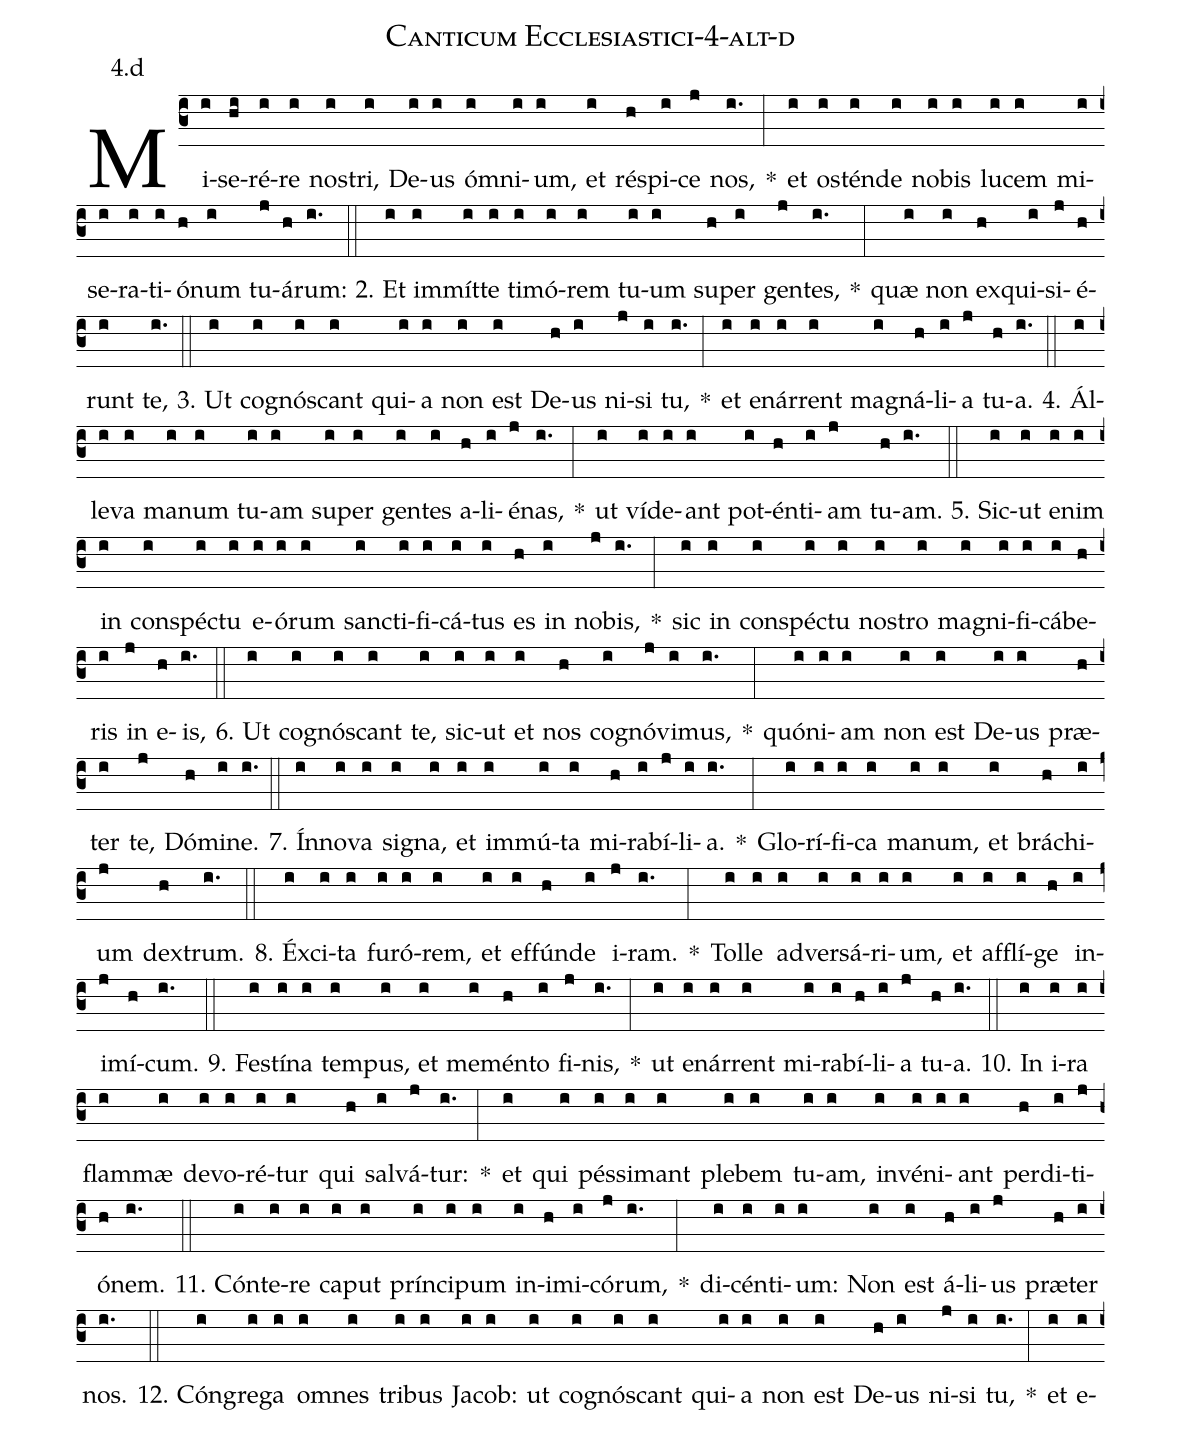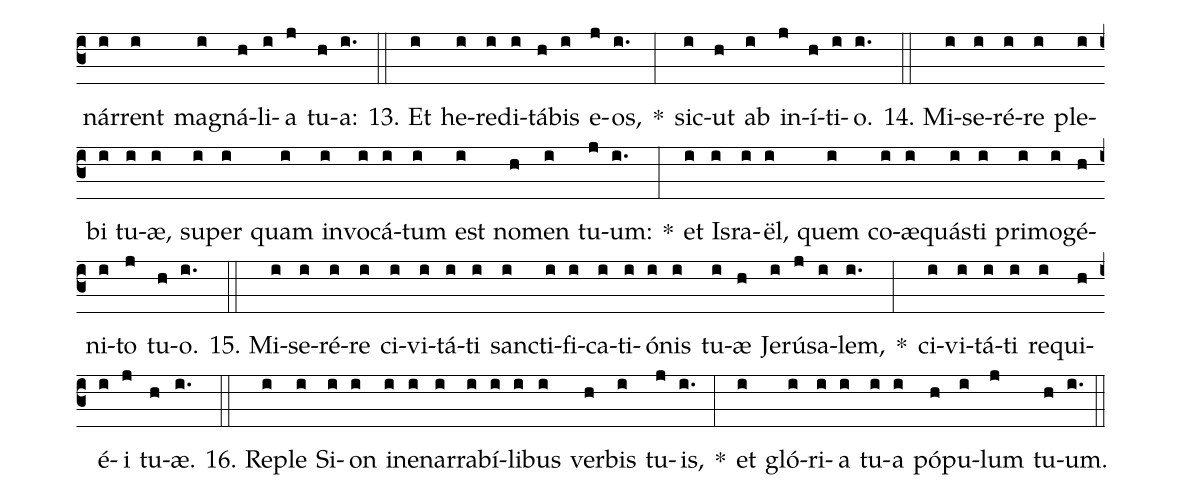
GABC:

name: Canticum Ecclesiastici-4-alt-d;
annotation: 4.d;
%%
(c3)Mi(i)se(hi)ré(i)re(i) nos(i)tri,(i) De(i)us(i) óm(i)ni(i)um,(i) et(i) ré(h)spi(i)ce(j) nos,(i.) *(:) et(i) os(i)tén(i)de(i) no(i)bis(i) lu(i)cem(i) mi(i)se(i)ra(i)ti(i)ó(h)num(i) tu(j)á(h)rum:(i.) (::)
2. Et(i) im(i)mít(i)te(i) ti(i)mó(i)rem(i) tu(i)um(i) su(h)per(i) gen(j)tes,(i.) *(:) quæ(i) non(i) ex(h)qui(i)si(j)é(h)runt(i) te,(i.) (::)
3. Ut(i) co(i)gnós(i)cant(i) qui(i)a(i) non(i) est(i) De(h)us(i) ni(j)si(i) tu,(i.) *(:) et(i) e(i)nár(i)rent(i) ma(i)gná(h)li(i)a(j) tu(h)a.(i.) (::)
4. Ál(i)le(i)va(i) ma(i)num(i) tu(i)am(i) su(i)per(i) gen(i)tes(i) a(h)li(i)é(j)nas,(i.) *(:) ut(i) ví(i)de(i)ant(i) pot(i)én(h)ti(i)am(j) tu(h)am.(i.) (::)
5. Sic(i)ut(i) e(i)nim(i) in(i) con(i)spéc(i)tu(i) e(i)ó(i)rum(i) sanc(i)ti(i)fi(i)cá(i)tus(i) es(h) in(i) no(j)bis,(i.) *(:) sic(i) in(i) con(i)spéc(i)tu(i) nos(i)tro(i) ma(i)gni(i)fi(i)cá(i)be(h)ris(i) in(j) e(h)is,(i.) (::)
6. Ut(i) co(i)gnós(i)cant(i) te,(i) sic(i)ut(i) et(i) nos(h) co(i)gnó(j)vi(i)mus,(i.) *(:) quón(i)i(i)am(i) non(i) est(i) De(i)us(i) præ(h)ter(i) te,(j) Dó(h)mi(i)ne.(i.) (::)
7. Ín(i)no(i)va(i) si(i)gna,(i) et(i) im(i)mú(i)ta(i) mi(h)ra(i)bí(j)li(i)a.(i.) *(:) Glo(i)rí(i)fi(i)ca(i) ma(i)num,(i) et(i) brá(h)chi(i)um(j) dex(h)trum.(i.) (::)
8. Éx(i)ci(i)ta(i) fu(i)ró(i)rem,(i) et(i) ef(i)fún(h)de(i) i(j)ram.(i.) *(:) Tol(i)le(i) ad(i)ver(i)sá(i)ri(i)um,(i) et(i) af(i)flí(i)ge(h) in(i)i(j)mí(h)cum.(i.) (::)
9. Fes(i)tí(i)na(i) tem(i)pus,(i) et(i) me(i)mén(h)to(i) fi(j)nis,(i.) *(:) ut(i) e(i)nár(i)rent(i) mi(i)ra(i)bí(h)li(i)a(j) tu(h)a.(i.) (::)
10. In(i) i(i)ra(i) flam(i)mæ(i) de(i)vo(i)ré(i)tur(i) qui(h) sal(i)vá(j)tur:(i.) *(:) et(i) qui(i) pés(i)si(i)mant(i) ple(i)bem(i) tu(i)am,(i) in(i)vé(i)ni(i)ant(i) per(h)di(i)ti(j)ó(h)nem.(i.) (::)
11. Cón(i)te(i)re(i) ca(i)put(i) prín(i)ci(i)pum(i) in(i)i(h)mi(i)có(j)rum,(i.) *(:) di(i)cén(i)ti(i)um:(i) Non(i) est(i) á(h)li(i)us(j) præ(h)ter(i) nos.(i.) (::)
12. Cón(i)gre(i)ga(i) om(i)nes(i) tri(i)bus(i) Ja(i)cob:(i) ut(i) co(i)gnós(i)cant(i) qui(i)a(i) non(i) est(i) De(h)us(i) ni(j)si(i) tu,(i.) *(:) et(i) e(i)nár(i)rent(i) ma(i)gná(h)li(i)a(j) tu(h)a:(i.) (::)
13. Et(i) he(i)re(i)di(i)tá(h)bis(i) e(j)os,(i.) *(:) sic(i)ut(h) ab(i) in(j)í(h)ti(i)o.(i.) (::)
14. Mi(i)se(i)ré(i)re(i) ple(i)bi(i) tu(i)æ,(i) su(i)per(i) quam(i) in(i)vo(i)cá(i)tum(i) est(i) no(h)men(i) tu(j)um:(i.) *(:) et(i) Is(i)ra(i)ël,(i) quem(i) co(i)æ(i)quás(i)ti(i) pri(i)mo(i)gé(h)ni(i)to(j) tu(h)o.(i.) (::)
15. Mi(i)se(i)ré(i)re(i) ci(i)vi(i)tá(i)ti(i) sanc(i)ti(i)fi(i)ca(i)ti(i)ó(i)nis(i) tu(i)æ(h) Je(i)rú(j)sa(i)lem,(i.) *(:) ci(i)vi(i)tá(i)ti(i) re(i)qui(h)é(i)i(j) tu(h)æ.(i.) (::)
16. Re(i)ple(i) Si(i)on(i) in(i)e(i)nar(i)ra(i)bí(i)li(i)bus(i) ver(h)bis(i) tu(j)is,(i.) *(:) et(i) gló(i)ri(i)a(i) tu(i)a(i) pó(h)pu(i)lum(j) tu(h)um.(i.) (::)
